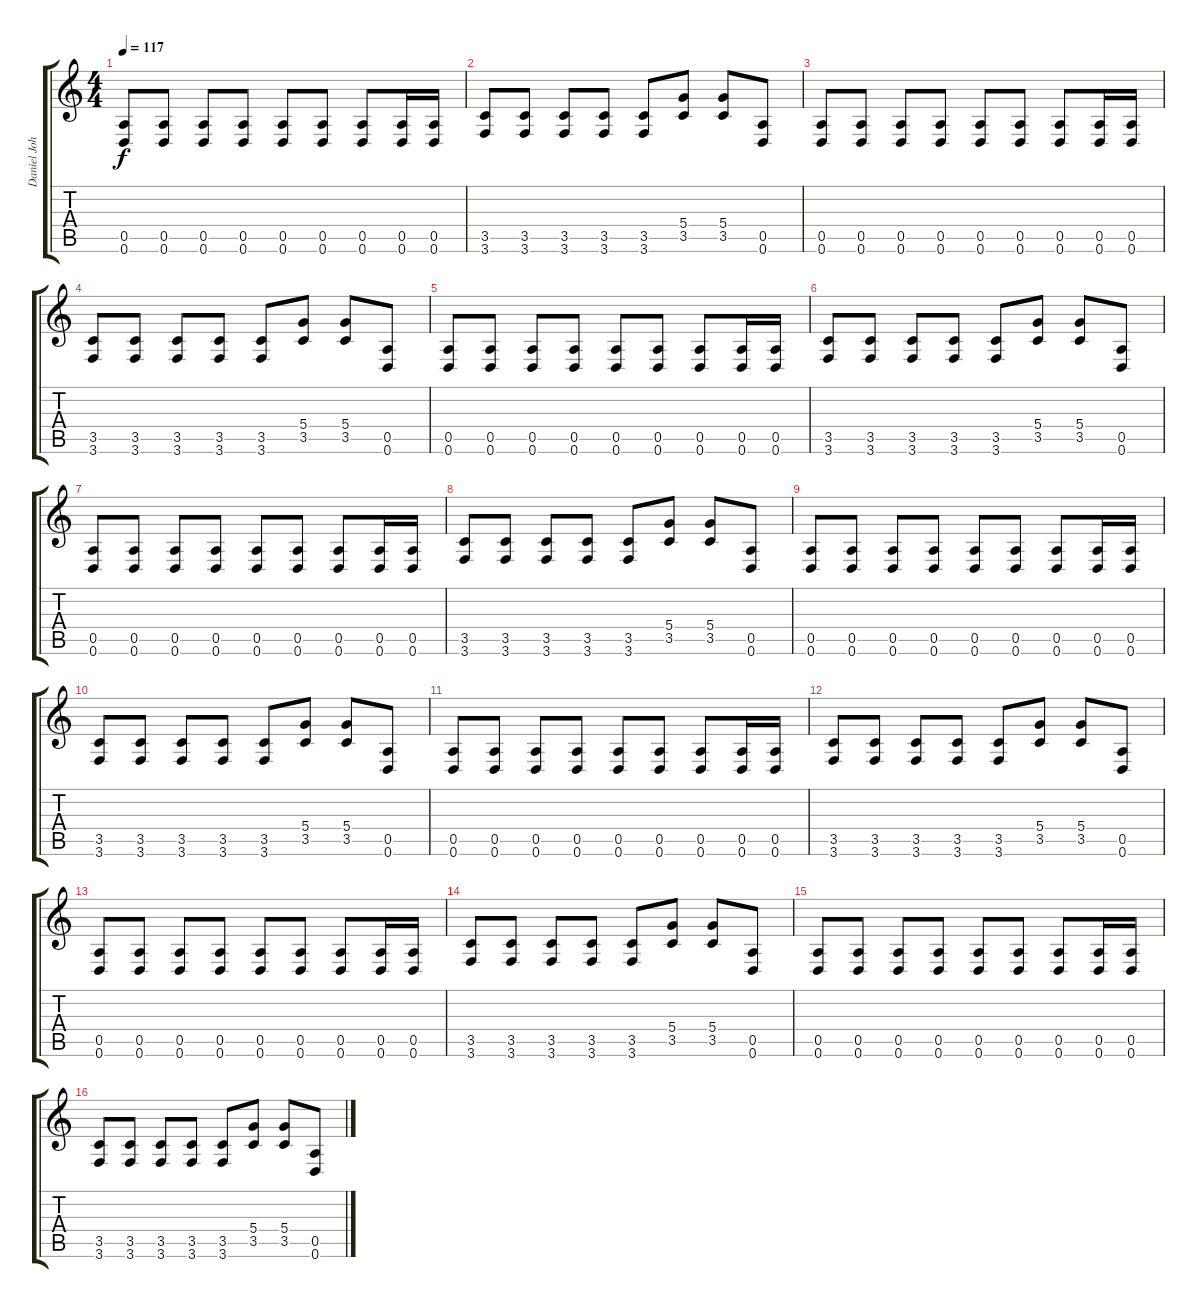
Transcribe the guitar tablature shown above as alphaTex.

\track ("Daniel Johns" "Daniel Joh") {instrument distortionguitar}
\staff {score tabs}
\tuning (E4 B3 G3 D3 A2 D2) {hide}
\ts (4 4)
\tempo 117
\clef g2
\ks c
(0.5 0.6).8{dy f} (0.5 0.6).8 (0.5 0.6).8 (0.5 0.6).8 (0.5 0.6).8 (0.5 0.6).8 (0.5 0.6).8 (0.5 0.6).16 (0.5 0.6).16 |
(3.5 3.6).8 (3.5 3.6).8 (3.5 3.6).8 (3.5 3.6).8 (3.5 3.6).8 (5.4 3.5).8 (5.4 3.5).8 (0.5 0.6).8 |
(0.5 0.6).8 (0.5 0.6).8 (0.5 0.6).8 (0.5 0.6).8 (0.5 0.6).8 (0.5 0.6).8 (0.5 0.6).8 (0.5 0.6).16 (0.5 0.6).16 |
(3.5 3.6).8 (3.5 3.6).8 (3.5 3.6).8 (3.5 3.6).8 (3.5 3.6).8 (5.4 3.5).8 (5.4 3.5).8 (0.5 0.6).8 |
(0.5 0.6).8 (0.5 0.6).8 (0.5 0.6).8 (0.5 0.6).8 (0.5 0.6).8 (0.5 0.6).8 (0.5 0.6).8 (0.5 0.6).16 (0.5 0.6).16 |
(3.5 3.6).8 (3.5 3.6).8 (3.5 3.6).8 (3.5 3.6).8 (3.5 3.6).8 (5.4 3.5).8 (5.4 3.5).8 (0.5 0.6).8 |
(0.5 0.6).8 (0.5 0.6).8 (0.5 0.6).8 (0.5 0.6).8 (0.5 0.6).8 (0.5 0.6).8 (0.5 0.6).8 (0.5 0.6).16 (0.5 0.6).16 |
(3.5 3.6).8 (3.5 3.6).8 (3.5 3.6).8 (3.5 3.6).8 (3.5 3.6).8 (5.4 3.5).8 (5.4 3.5).8 (0.5 0.6).8 |
(0.5 0.6).8 (0.5 0.6).8 (0.5 0.6).8 (0.5 0.6).8 (0.5 0.6).8 (0.5 0.6).8 (0.5 0.6).8 (0.5 0.6).16 (0.5 0.6).16 |
(3.5 3.6).8 (3.5 3.6).8 (3.5 3.6).8 (3.5 3.6).8 (3.5 3.6).8 (5.4 3.5).8 (5.4 3.5).8 (0.5 0.6).8 |
(0.5 0.6).8 (0.5 0.6).8 (0.5 0.6).8 (0.5 0.6).8 (0.5 0.6).8 (0.5 0.6).8 (0.5 0.6).8 (0.5 0.6).16 (0.5 0.6).16 |
(3.5 3.6).8 (3.5 3.6).8 (3.5 3.6).8 (3.5 3.6).8 (3.5 3.6).8 (5.4 3.5).8 (5.4 3.5).8 (0.5 0.6).8 |
(0.5 0.6).8 (0.5 0.6).8 (0.5 0.6).8 (0.5 0.6).8 (0.5 0.6).8 (0.5 0.6).8 (0.5 0.6).8 (0.5 0.6).16 (0.5 0.6).16 |
(3.5 3.6).8 (3.5 3.6).8 (3.5 3.6).8 (3.5 3.6).8 (3.5 3.6).8 (5.4 3.5).8 (5.4 3.5).8 (0.5 0.6).8 |
(0.5 0.6).8 (0.5 0.6).8 (0.5 0.6).8 (0.5 0.6).8 (0.5 0.6).8 (0.5 0.6).8 (0.5 0.6).8 (0.5 0.6).16 (0.5 0.6).16 |
(3.5 3.6).8 (3.5 3.6).8 (3.5 3.6).8 (3.5 3.6).8 (3.5 3.6).8 (5.4 3.5).8 (5.4 3.5).8 (0.5 0.6).8
